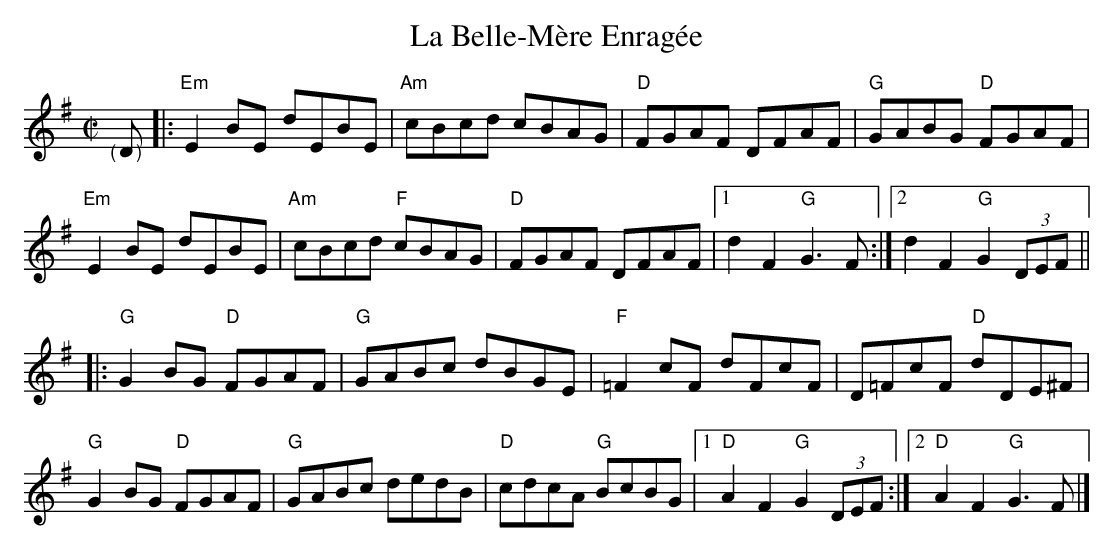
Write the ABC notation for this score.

X:1
T: La Belle-M\`ere Enrag\'ee
M: C|
L: 1/8
K:G
"<("">)"D|:"Em"E2 BE dEBE|"Am"cBcd cBAG|"D"FGAF DFAF|"G"GABG "D"FGAF|
"Em"E2 BE dEBE|"Am"cBcd "F"cBAG|"D"FGAF DFAF|1d2 F2 "G"G3 F:|\
	[2 d2 F2 "G"G2 (3DEF ||
|:"G"G2 BG "D"FGAF|"G"GABc dBGE| "F"=F2 cF dFcF|D=FcF "D"dDE^F|
"G"G2 BG "D"FGAF|"G"GABc dedB| "D"cdcA "G"BcBG|1 "D"A2 F2 "G"G2 (3DEF:|\
	[2 "D"A2 F2 "G"G3 F|]
